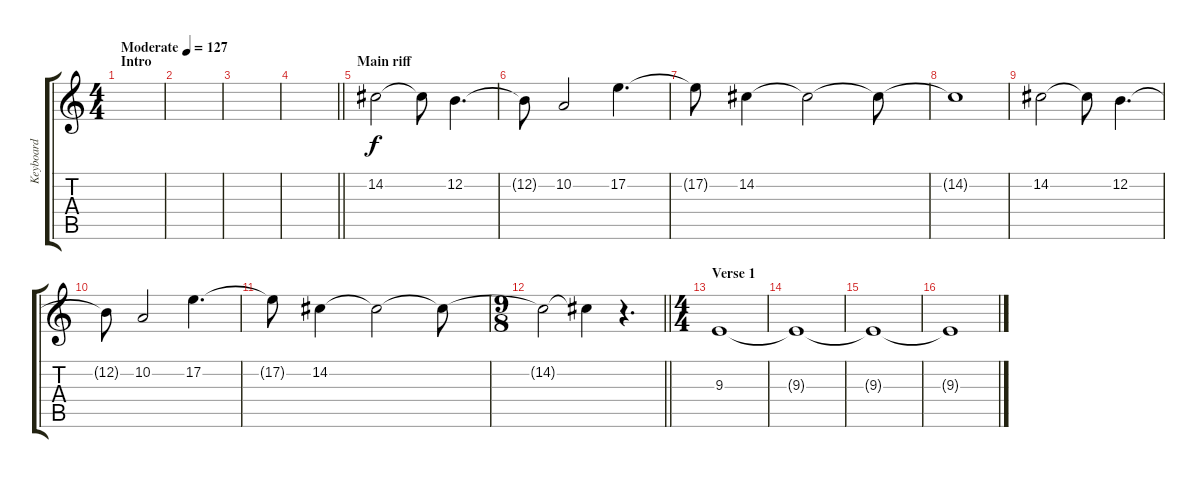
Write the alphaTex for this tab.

\track ("Keyboard" "Keyboard") {instrument synthstrings1}
\staff {score tabs}
\tuning (E4 B3 G3 D3 A2 E2) {hide}
\ts (4 4)
\section ("" "Intro")
\tempo (127 "Moderate")
\clef g2
\ks c
|
|
|
\barLineRight lightlight
|
\section ("" "Main riff")
14.2.2{volume 10} 14.2{t}.8 12.2.4{d} |
12.2{t}.8 10.2.2 17.2.4{d} |
17.2{t}.8 14.2.4 14.2{t}.2 14.2{t}.8 |
14.2{t}.1 |
14.2.2 14.2{t}.8 12.2.4{d} |
12.2{t}.8 10.2.2 17.2.4{d} |
17.2{t}.8 14.2.4 14.2{t}.2 14.2{t}.8 |
\ts (9 8)
\barLineRight lightlight
14.2{t}.2 14.2{t}.4 r.4{d} |
\ts (4 4)
\section ("" "Verse 1")
9.3.1{volume 7} |
9.3{t}.1 |
9.3{t}.1 |
9.3{t}.1
